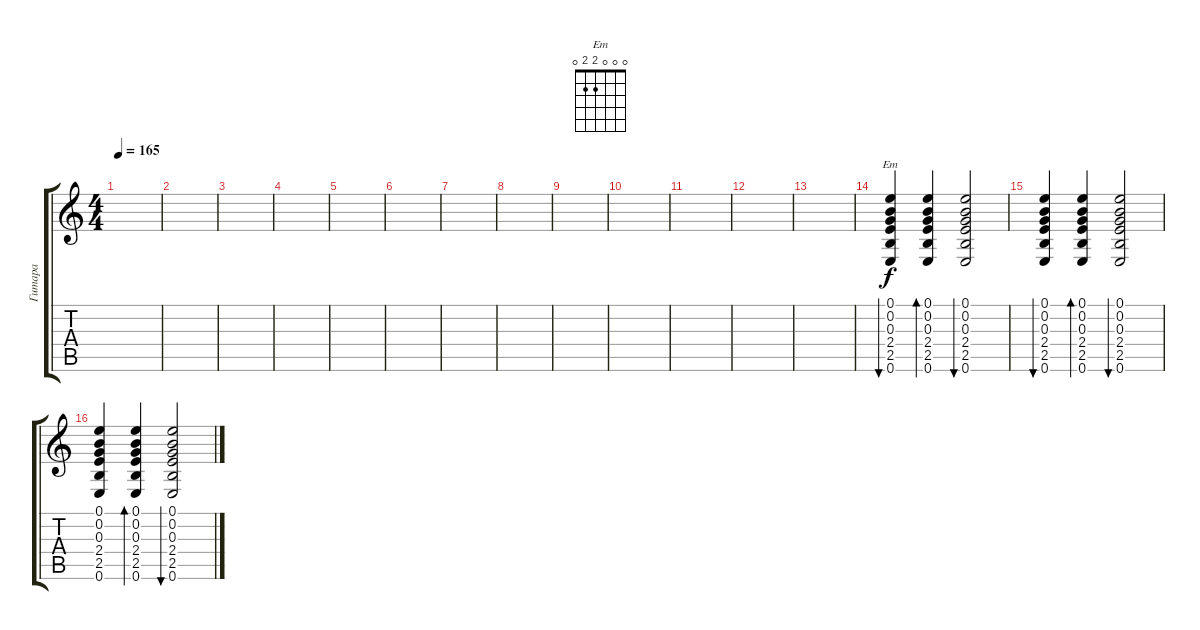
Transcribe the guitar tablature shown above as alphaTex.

\track ("Гитара" "Гитара") {instrument acousticguitarnylon}
\staff {score tabs}
\tuning (E4 B3 G3 D3 A2 E2) {hide}
\chord ("Em" 0 0 0 2 2 0)
\ts (4 4)
\tempo 165
\clef g2
\ks c
|
|
|
|
|
|
|
|
|
|
|
|
|
(0.1 0.2 0.3 2.4 2.5 0.6).4{bu 240 ch "Em"} (0.1 0.2 0.3 2.4 2.5 0.6).4{bd 60} (0.1 0.2 0.3 2.4 2.5 0.6).2{bu 60} |
(0.1 0.2 0.3 2.4 2.5 0.6).4{bu 240} (0.1 0.2 0.3 2.4 2.5 0.6).4{bd 60} (0.1 0.2 0.3 2.4 2.5 0.6).2{bu 60} |
(0.1 0.2 0.3 2.4 2.5 0.6).4 (0.1 0.2 0.3 2.4 2.5 0.6).4{bd 60} (0.1 0.2 0.3 2.4 2.5 0.6).2{bu 60}
